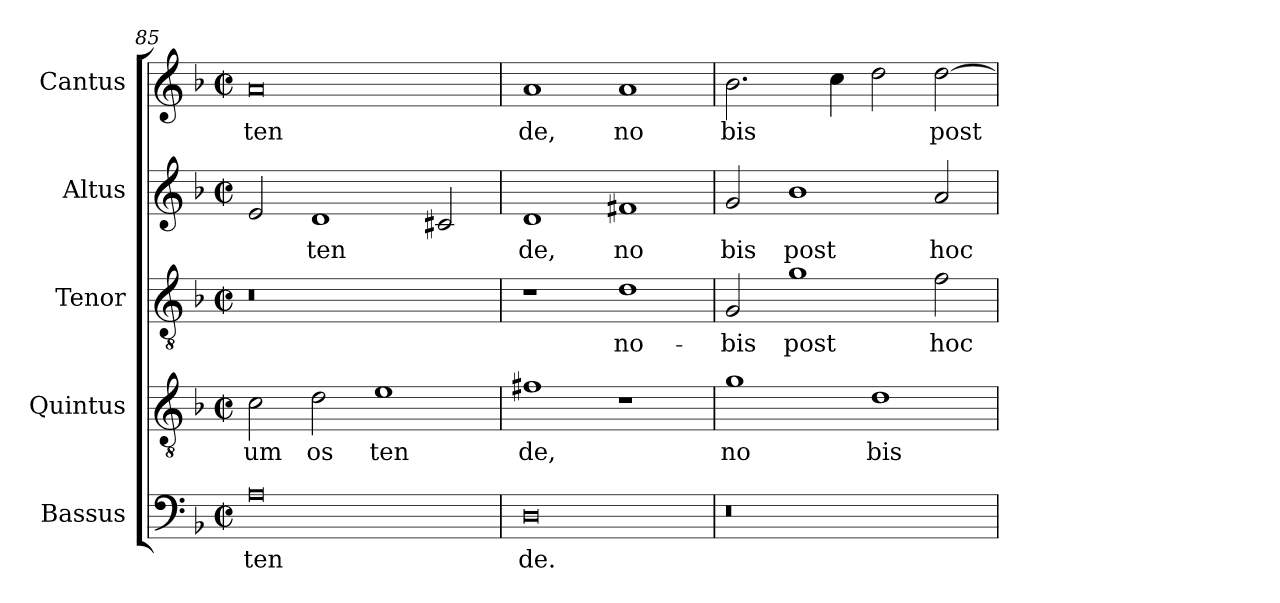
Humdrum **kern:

**kern	**text	**kern	**text	**kern	**text	**kern	**text	**kern	**text
*part5	*part5	*part4	*part4	*part3	*part3	*part2	*part2	*part1	*part1
*staff5	*staff5	*staff4	*staff4	*staff3	*staff3	*staff2	*staff2	*staff1	*staff1
*I"Bassus	*	*I"Quintus	*	*I"Tenor	*	*I"Altus	*	*I"Cantus	*
*clefF4	*	*clefGv2	*	*clefGv2	*	*clefG2	*	*clefG2	*
*k[b-]	*	*k[b-]	*	*k[b-]	*	*k[b-]	*	*k[b-]	*
*F:	*	*F:	*	*F:	*	*F:	*	*F:	*
*M2/2	*	*M2/2	*	*M2/2	*	*M2/2	*	*M2/2	*
*met(c|)	*	*met(c|)	*	*met(c|)	*	*met(c|)	*	*met(c|)	*
=85	=85	=85	=85	=85	=85	=85	=85	=85	=85
!	!LO:LY:b:cj	!	!LO:LY:b:cj	!	!	!	!	!	!LO:LY:b:cj
0A	ten	2c\	um	0r	.	2e/	.	0a	ten
!	!	!	!LO:LY:b:cj	!	!	!	!LO:LY:b:cj	!	!
.	.	2d\	os	.	.	1d	ten	.	.
!	!	!	!LO:LY:b:cj	!	!	!	!	!	!
.	.	1e	ten	.	.	.	.	.	.
.	.	.	.	.	.	2c#/	.	.	.
=86	=86	=86	=86	=86	=86	=86	=86	=86	=86
!	!LO:LY:b:cj	!	!LO:LY:b:cj	!	!	!	!LO:LY:b:cj	!	!LO:LY:b:cj
0D	de.	1f#X	de,	1r	.	1d	de,	1a	de,
!	!	!	!	!	!LO:LY:b:cj	!	!LO:LY:b:cj	!	!LO:LY:b:cj
.	.	1r	.	1d	no-	1f#X	no	1a	no
=87	=87	=87	=87	=87	=87	=87	=87	=87	=87
!	!	!	!LO:LY:b:cj	!	!LO:LY:b:cj	!	!LO:LY:b:cj	!	!LO:LY:b
0r	.	1g	no	2G/	-bis	2g/	bis	2.b-\	bis
!	!	!	!	!	!LO:LY:b:cj	!	!LO:LY:b:cj	!	!
.	.	.	.	1g	post	1b-	post	.	.
.	.	.	.	.	.	.	.	4cc\	.
!	!	!	!LO:LY:b:cj	!	!	!	!	!	!
.	.	1d	bis	.	.	.	.	2dd\	.
!	!	!	!	!	!LO:LY:b:cj	!	!LO:LY:b:cj	!	!LO:LY:b
.	.	.	.	2f\	hoc	2a/	hoc	[>2dd\	post
=	=	=	=	=	=	=	=	=	=
*-	*-	*-	*-	*-	*-	*-	*-	*-	*-
